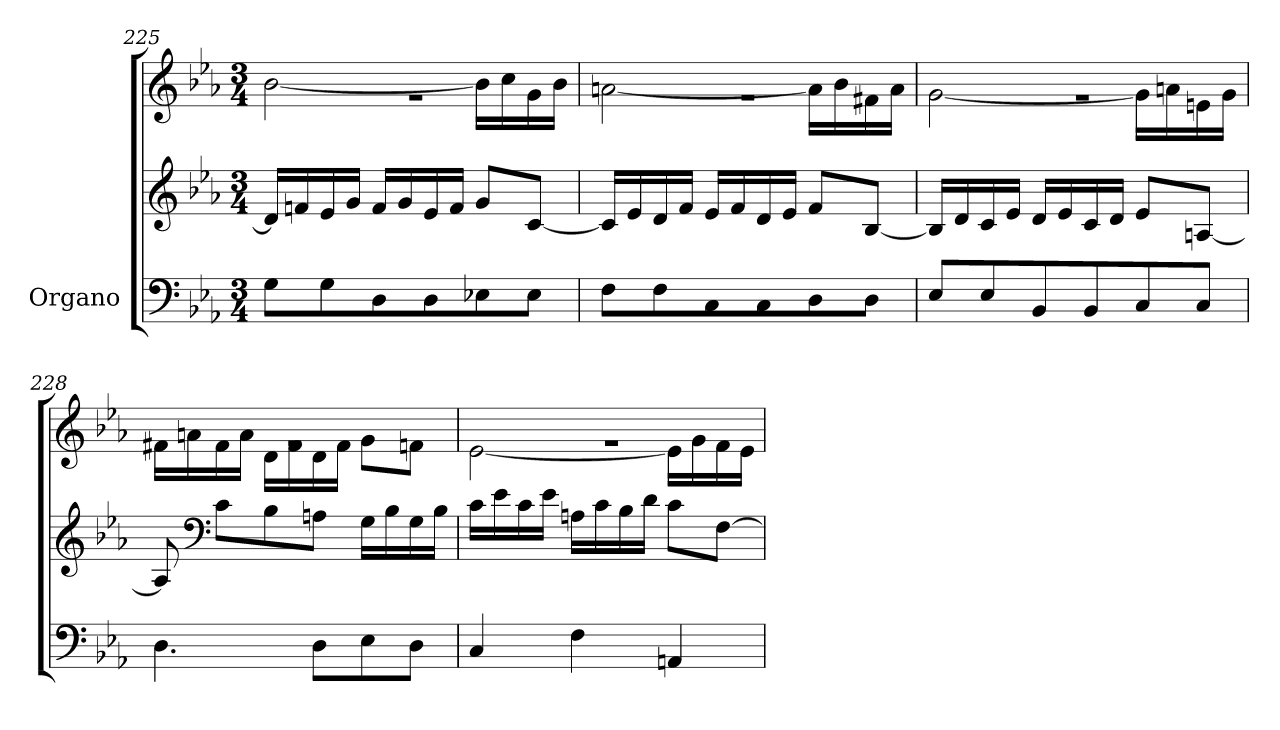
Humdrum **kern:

**kern	**kern	**kern
*part1	*part1	*part1
*staff3	*staff2	*staff1
*I"Organo	*	*
*clefF4	*clefG2	*clefG2
*k[b-e-a-]	*k[b-e-a-]	*k[b-e-a-]
*M3/4	*M3/4	*M3/4
=225	=225	=225
*^	*	*^
8G\L	2.ryy	16d/LL]	2.rg	[2b-\
.	.	16fn/	.	.
8G\	.	16e-/	.	.
.	.	16g/JJ	.	.
8D\	.	16f/LL	.	.
.	.	16g/	.	.
8D\	.	16e-/	.	.
.	.	16f/JJ	.	.
8E-X\	.	8g/L	.	16b-\LL]
.	.	.	.	16cc\
8E-\J	.	[8c/J	.	16g\
.	.	.	.	16b-\JJ
=226	=226	=226	=226	=226
8F\L	2.ryy	16c/LL]	2.rg	[2an\
.	.	16e-/	.	.
8F\	.	16d/	.	.
.	.	16f/JJ	.	.
8C\	.	16e-/LL	.	.
.	.	16f/	.	.
8C\	.	16d/	.	.
.	.	16e-/JJ	.	.
8D\	.	8f/L	.	16a\LL]
.	.	.	.	16b-\
8D\J	.	[8B-/J	.	16f#X\
.	.	.	.	16a\JJ
=227	=227	=227	=227	=227
8E-/L	2.ryy	16B-/LL]	2.rg	[2g\
.	.	16d/	.	.
8E-/	.	16c/	.	.
.	.	16e-/JJ	.	.
8BB-/	.	16d/LL	.	.
.	.	16e-/	.	.
8BB-/	.	16c/	.	.
.	.	16d/JJ	.	.
8C/	.	8e-/L	.	16g\LL]
.	.	.	.	16an\
8C/J	.	[8An/J	.	16en\
.	.	.	.	16g\JJ
=228	=228	=228	=228	=228
4.D\	2.ryy	8A/]	2.rg	16f#X\LL
.	.	.	.	16an\
*	*	*clefF4	*	*
.	.	8c\L	.	16f#\
.	.	.	.	16a\JJ
.	.	8B-\	.	16d\LL
.	.	.	.	16f#\
8D\L	.	8An\J	.	16d\
.	.	.	.	16f#\JJ
8E-\	.	16G\LL	.	8g\L
.	.	16B-\	.	.
8D\J	.	16G\	.	8fn\J
.	.	16B-\JJ	.	.
=229	=229	=229	=229	=229
4C/	2.ryy	16c\LL	2.rg	[2e-\
.	.	16e-\	.	.
.	.	16c\	.	.
.	.	16e-\JJ	.	.
4F\	.	16An\LL	.	.
.	.	16c\	.	.
.	.	16B-\	.	.
.	.	16d\JJ	.	.
4AAn/	.	8c\L	.	16e-\LL]
.	.	.	.	16g\
.	.	[8F\J	.	16f\
.	.	.	.	16e-\JJ
*v	*v	*	*v	*v
=	=	=
*-	*-	*-
